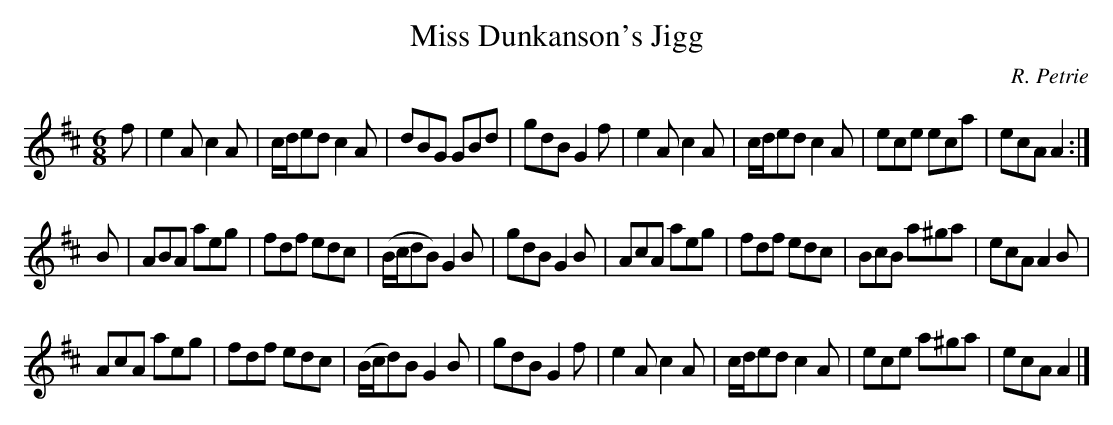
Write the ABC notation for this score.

X:1
T:Miss Dunkanson's Jigg
C:R. Petrie
L:1/8
M:6/8
K:D
f|e2A c2A|c/d/ed c2A| dBG     GBd|gdB G2f|e2A c2A|c/d/ed c2A|ece eca |ecA A2:|
B|ABA aeg|fdf    edc|(B/c/dB) G2B|gdB G2B|AcA aeg|fdf    edc|BcB a^ga|ecA A2B|
  AcA aeg|fdf    edc|(B/c/d)B G2B|gdB G2f|e2A c2A|c/d/ed c2A|ece a^ga|ecA A2|]
